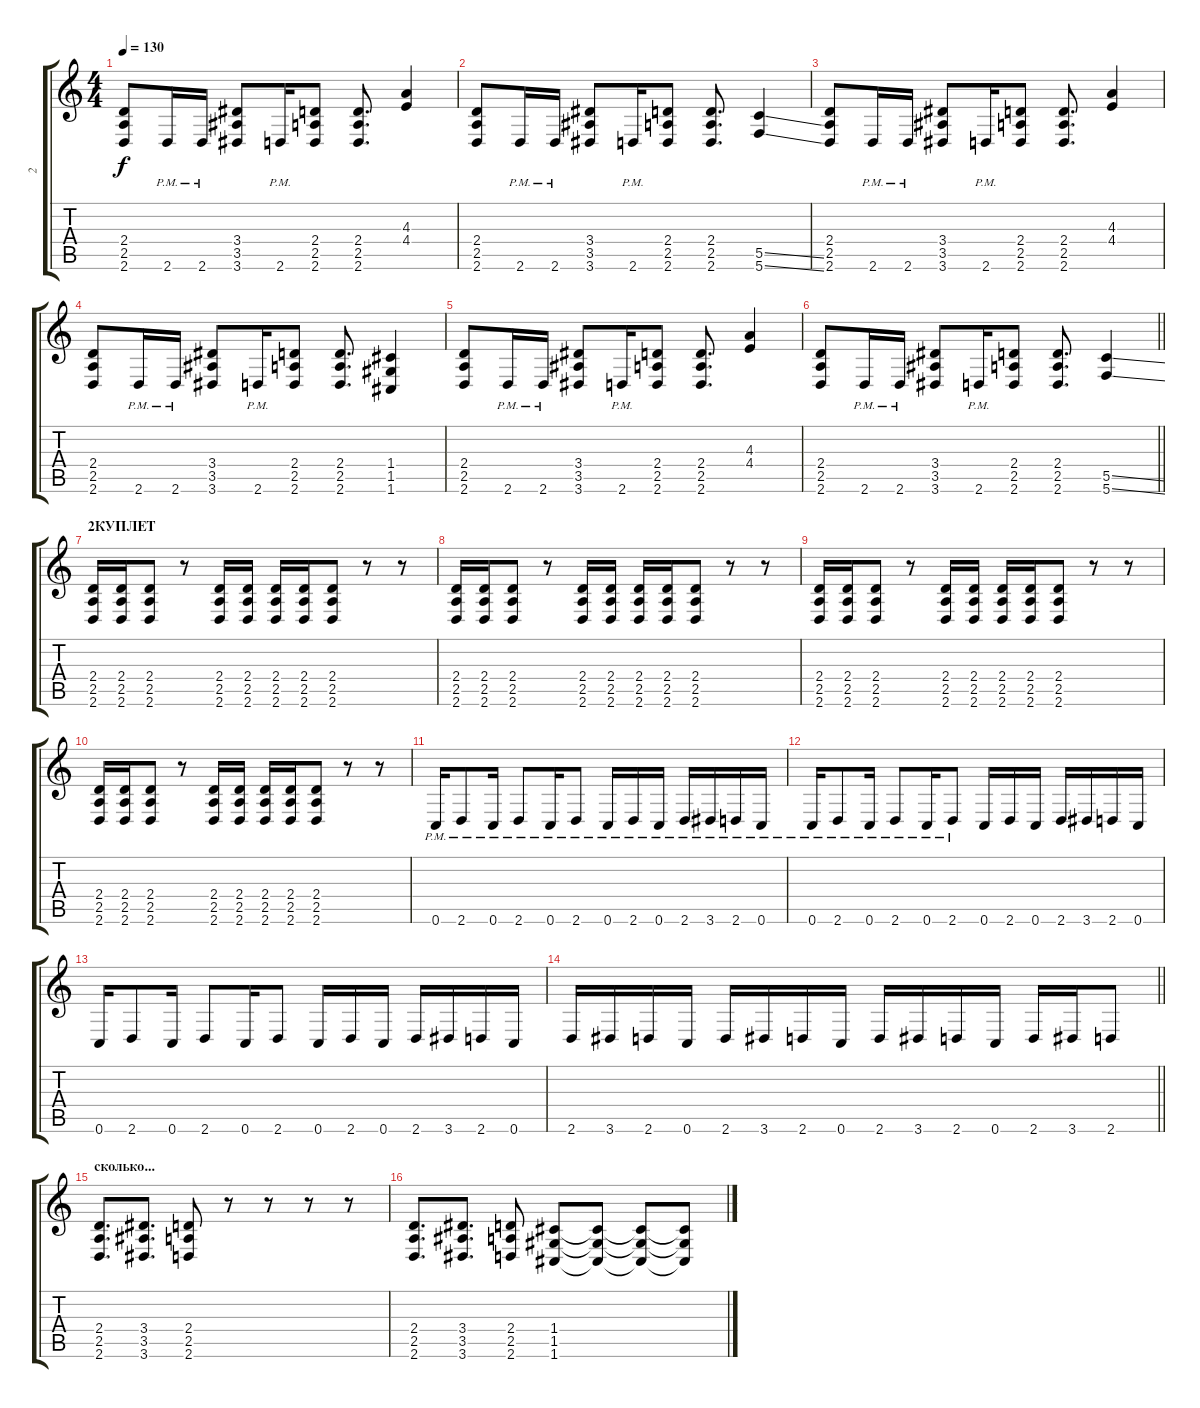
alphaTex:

\track ("2" "2") {instrument overdrivenguitar}
\staff {score tabs}
\tuning (D4 A3 F3 C3 G2 C2) {hide}
\ts (4 4)
\tempo 130
\clef g2
\ks c
(2.4 2.5 2.6).8{dy f} 2.6{pm}.16 2.6{pm}.16 (3.4 3.5 3.6).8 2.6{pm}.16 (2.4 2.5 2.6).8 (2.4 2.5 2.6).8{d} (4.3 4.4).4 |
(2.4 2.5 2.6).8 2.6{pm}.16 2.6{pm}.16 (3.4 3.5 3.6).8 2.6{pm}.16 (2.4 2.5 2.6).8 (2.4 2.5 2.6).8{d} (5.5{ss} 5.6{ss}).4 |
(2.4 2.5 2.6).8 2.6{pm}.16 2.6{pm}.16 (3.4 3.5 3.6).8 2.6{pm}.16 (2.4 2.5 2.6).8 (2.4 2.5 2.6).8{d} (4.3 4.4).4 |
(2.4 2.5 2.6).8 2.6{pm}.16 2.6{pm}.16 (3.4 3.5 3.6).8 2.6{pm}.16 (2.4 2.5 2.6).8 (2.4 2.5 2.6).8{d} (1.4 1.5 1.6).4 |
(2.4 2.5 2.6).8 2.6{pm}.16 2.6{pm}.16 (3.4 3.5 3.6).8 2.6{pm}.16 (2.4 2.5 2.6).8 (2.4 2.5 2.6).8{d} (4.3 4.4).4 |
\barLineRight lightlight
(2.4 2.5 2.6).8 2.6{pm}.16 2.6{pm}.16 (3.4 3.5 3.6).8 2.6{pm}.16 (2.4 2.5 2.6).8 (2.4 2.5 2.6).8{d} (5.5{ss} 5.6{ss}).4 |
\section ("" "2КУПЛЕТ")
(2.4 2.5 2.6).16 (2.4 2.5 2.6).16 (2.4 2.5 2.6).8 r.8 (2.4 2.5 2.6).16 (2.4 2.5 2.6).16 (2.4 2.5 2.6).16 (2.4 2.5 2.6).16 (2.4 2.5 2.6).8 r.8 r.8 |
(2.4 2.5 2.6).16 (2.4 2.5 2.6).16 (2.4 2.5 2.6).8 r.8 (2.4 2.5 2.6).16 (2.4 2.5 2.6).16 (2.4 2.5 2.6).16 (2.4 2.5 2.6).16 (2.4 2.5 2.6).8 r.8 r.8 |
(2.4 2.5 2.6).16 (2.4 2.5 2.6).16 (2.4 2.5 2.6).8 r.8 (2.4 2.5 2.6).16 (2.4 2.5 2.6).16 (2.4 2.5 2.6).16 (2.4 2.5 2.6).16 (2.4 2.5 2.6).8 r.8 r.8 |
(2.4 2.5 2.6).16 (2.4 2.5 2.6).16 (2.4 2.5 2.6).8 r.8 (2.4 2.5 2.6).16 (2.4 2.5 2.6).16 (2.4 2.5 2.6).16 (2.4 2.5 2.6).16 (2.4 2.5 2.6).8 r.8 r.8 |
0.6{pm}.16 2.6{pm}.8 0.6{pm}.16 2.6{pm}.8 0.6{pm}.16 2.6{pm}.8 0.6{pm}.16 2.6{pm}.16 0.6{pm}.16 2.6{pm}.16 3.6{pm}.16 2.6{pm}.16 0.6{pm}.16 |
0.6{pm}.16 2.6{pm}.8 0.6{pm}.16 2.6{pm}.8 0.6{pm}.16 2.6{pm}.8 0.6.16 2.6.16 0.6.16 2.6.16 3.6.16 2.6.16 0.6.16 |
0.6.16 2.6.8 0.6.16 2.6.8 0.6.16 2.6.8 0.6.16 2.6.16 0.6.16 2.6.16 3.6.16 2.6.16 0.6.16 |
\barLineRight lightlight
2.6.16 3.6.16 2.6.16 0.6.16 2.6.16 3.6.16 2.6.16 0.6.16 2.6.16 3.6.16 2.6.16 0.6.16 2.6.16 3.6.16 2.6.8 |
\section ("" "сколько...")
(2.4 2.5 2.6).8{d} (3.4 3.5 3.6).8{d} (2.4 2.5 2.6).8 r.8 r.8 r.8 r.8 |
(2.4 2.5 2.6).8{d} (3.4 3.5 3.6).8{d} (2.4 2.5 2.6).8 (1.4 1.5 1.6).8 (1.4{t} 1.5{t} 1.6{t}).8 (1.4{t} 1.5{t} 1.6{t}).8 (1.4{t} 1.5{t} 1.6{t}).8
